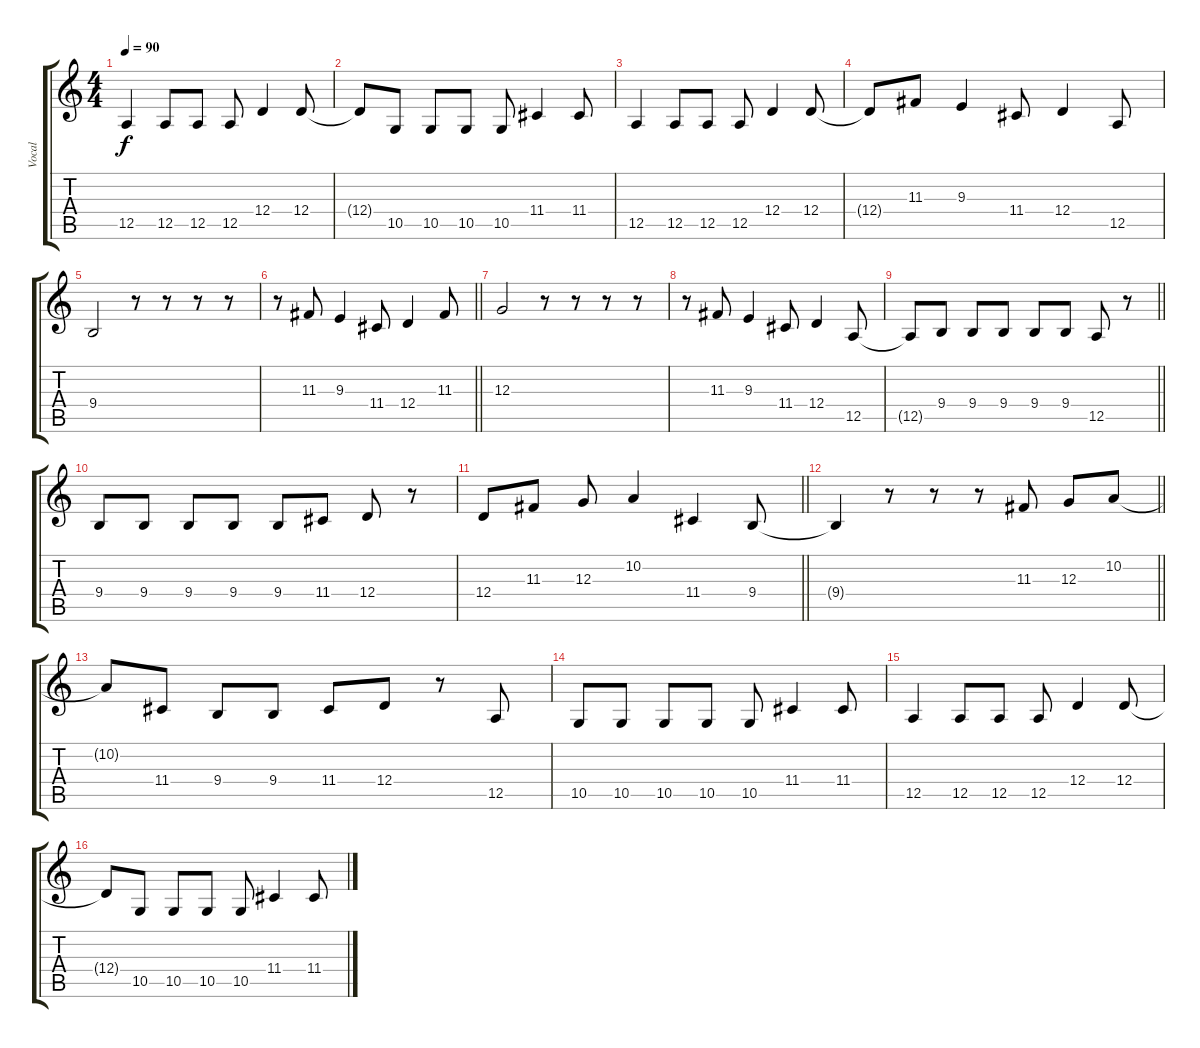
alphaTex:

\track ("Vocal" "Vocal") {instrument tenorsax}
\staff {score tabs}
\tuning (E4 B3 G3 D3 A2 E2) {hide}
\ts (4 4)
\tempo 90
\clef g2
\ks c
12.5.4{dy f} 12.5.8 12.5.8 12.5.8 12.4.4 12.4.8 |
12.4{t}.8 10.5.8 10.5.8 10.5.8 10.5.8 11.4.4 11.4.8 |
12.5.4 12.5.8 12.5.8 12.5.8 12.4.4 12.4.8 |
12.4{t}.8 11.3.8 9.3.4 11.4.8 12.4.4 12.5.8 |
9.4.2 r.8 r.8 r.8 r.8 |
\barLineRight lightlight
r.8 11.3.8 9.3.4 11.4.8 12.4.4 11.3.8 |
12.3.2 r.8 r.8 r.8 r.8 |
r.8 11.3.8 9.3.4 11.4.8 12.4.4 12.5.8 |
\barLineRight lightlight
12.5{t}.8 9.4.8 9.4.8 9.4.8 9.4.8 9.4.8 12.5.8 r.8 |
9.4.8 9.4.8 9.4.8 9.4.8 9.4.8 11.4.8 12.4.8 r.8 |
\barLineRight lightlight
12.4.8 11.3.8 12.3.8 10.2.4 11.4.4 9.4.8 |
\barLineRight lightlight
9.4{t}.4 r.8 r.8 r.8 11.3.8 12.3.8 10.2.8 |
10.2{t}.8 11.4.8 9.4.8 9.4.8 11.4.8 12.4.8 r.8 12.5.8 |
10.5.8 10.5.8 10.5.8 10.5.8 10.5.8 11.4.4 11.4.8 |
12.5.4 12.5.8 12.5.8 12.5.8 12.4.4 12.4.8 |
12.4{t}.8 10.5.8 10.5.8 10.5.8 10.5.8 11.4.4 11.4.8
